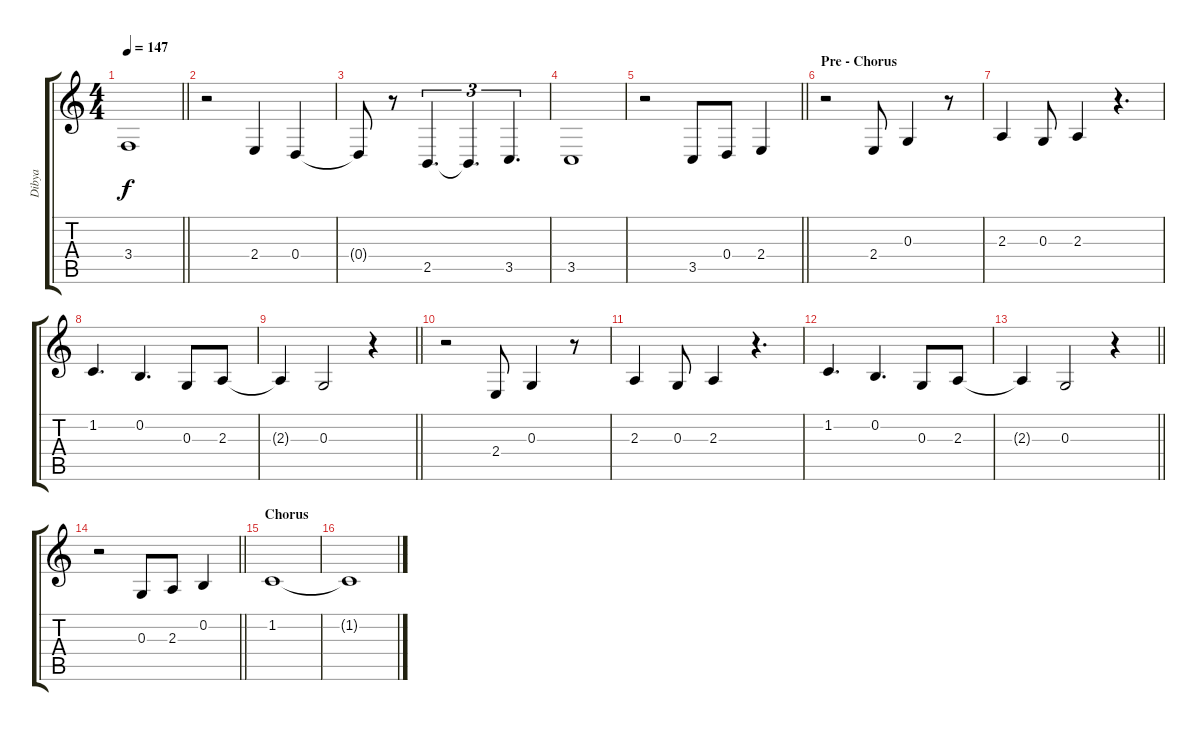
\track ("Dibya" "Dibya") {instrument lead2sawtooth}
\staff {score tabs}
\tuning (E4 B3 G3 D3 A2 E2) {hide}
\ts (4 4)
\tempo 147
\clef g2
\barLineRight lightlight
\ks c
3.4.1{dy f} |
r.2 2.4.4 0.4.4 |
0.4{t}.8 r.8 2.5.4{d tu (3 2)} 2.5{t}.4{d tu (3 2)} 3.5.4{d tu (3 2)} |
3.5.1 |
\barLineRight lightlight
r.2 3.5.8 0.4.8 2.4.4 |
\section ("" "Pre - Chorus")
r.2 2.4.8 0.3.4 r.8 |
2.3.4 0.3.8 2.3.4 r.4{d} |
1.2.4{d} 0.2.4{d} 0.3.8 2.3.8 |
\barLineRight lightlight
2.3{t}.4 0.3.2 r.4 |
r.2 2.4.8 0.3.4 r.8 |
2.3.4 0.3.8 2.3.4 r.4{d} |
1.2.4{d} 0.2.4{d} 0.3.8 2.3.8 |
\barLineRight lightlight
2.3{t}.4 0.3.2 r.4 |
\barLineRight lightlight
r.2 0.3.8 2.3.8 0.2.4 |
\section ("" "Chorus")
1.2.1 |
1.2{t}.1
